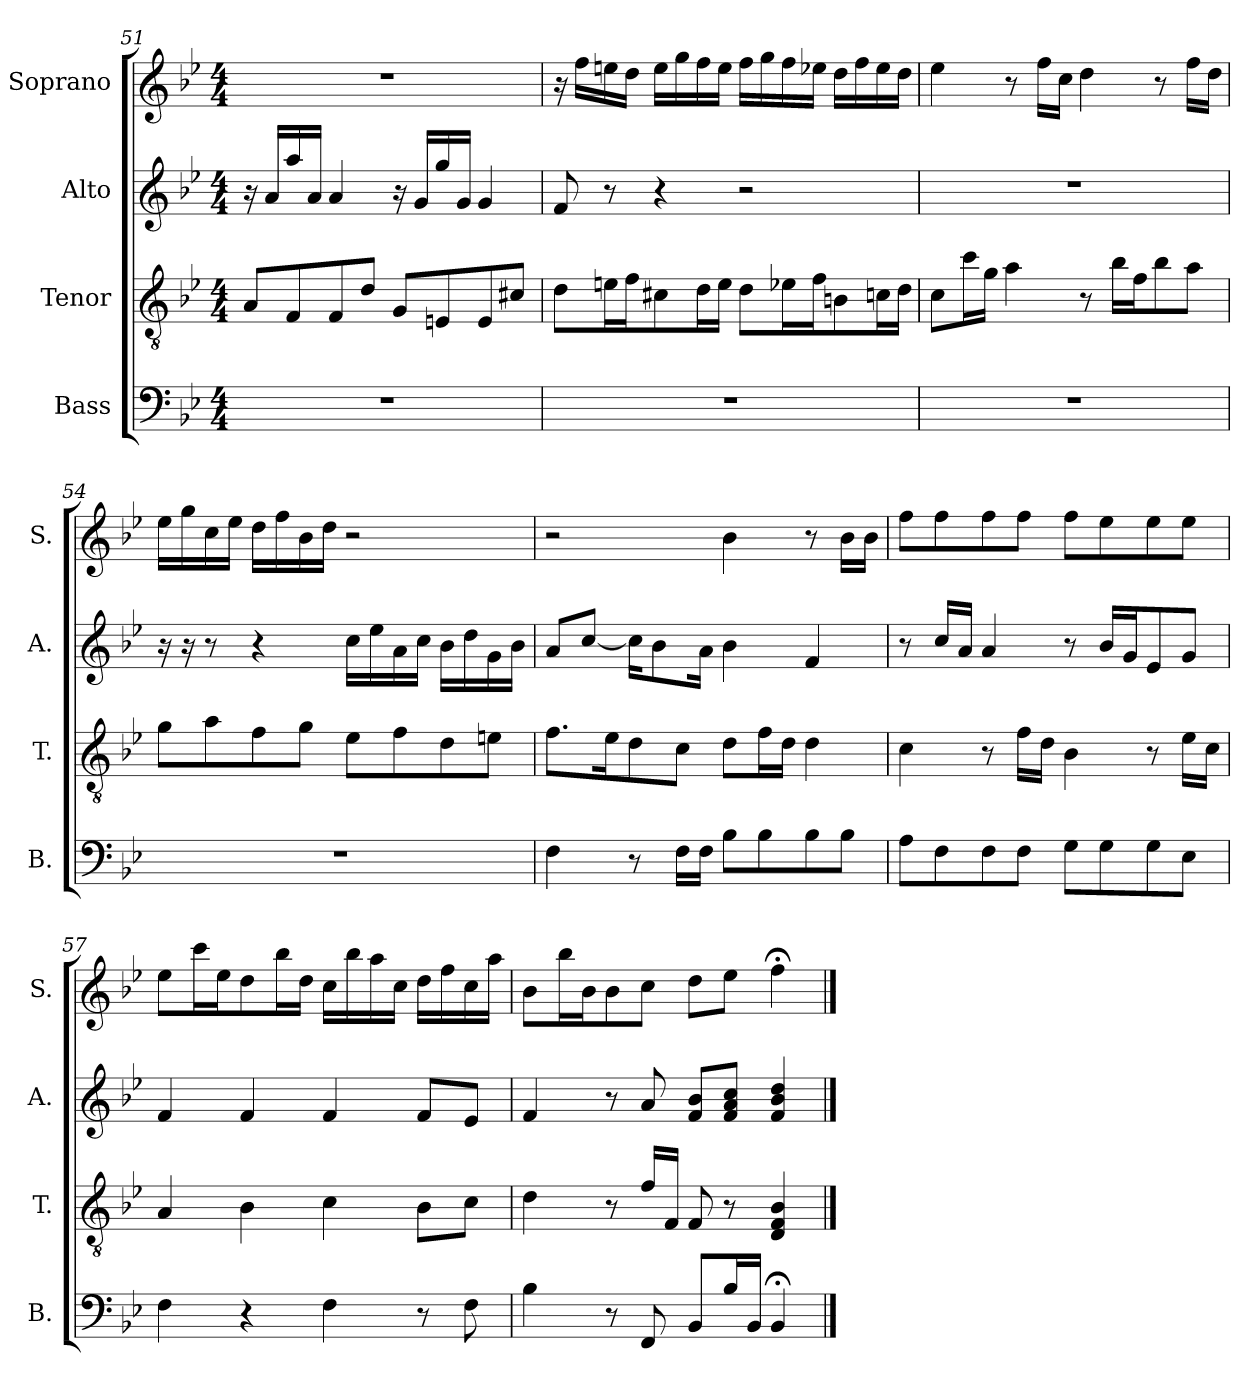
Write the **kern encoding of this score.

**kern	**kern	**kern	**kern
*part4	*part3	*part2	*part1
*staff4	*staff3	*staff2	*staff1
*I"Bass	*I"Tenor	*I"Alto	*I"Soprano
*I'B.	*I'T.	*I'A.	*I'S.
!!LO:PB:g=z
*clefF4	*clefGv2	*clefG2	*clefG2
*k[b-e-]	*k[b-e-]	*k[b-e-]	*k[b-e-]
*B-:	*B-:	*B-:	*B-:
*M4/4	*M4/4	*M4/4	*M4/4
=51	=51	=51	=51
1r	8A/L	16r	1r
.	.	16a/LL	.
.	8F/	16aa/	.
.	.	16a/JJ	.
.	8F/	4a/	.
.	8d/J	.	.
.	8G/L	16r	.
.	.	16g/LL	.
.	8En/	16gg/	.
.	.	16g/JJ	.
.	8E/	4g/	.
.	8c#X/J	.	.
=52	=52	=52	=52
1r	8d\L	8f/	16r
.	.	.	16ff\LL
.	16en\L	8r	16een\
.	16f\J	.	16dd\JJ
.	8c#X\	4r	16ee\LL
.	.	.	16gg\
.	16d\L	.	16ff\
.	16e\JJ	.	16ee\JJ
.	8d\L	2r	16ff\LL
.	.	.	16gg\
.	16e-X\L	.	16ff\
.	16f\J	.	16ee-X\JJ
.	8Bn\	.	16dd\LL
.	.	.	16ff\
.	16cn\L	.	16ee-\
.	16d\JJ	.	16dd\JJ
=53	=53	=53	=53
1r	8c\L	1r	4ee-\
.	16cc\L	.	.
.	16g\JJ	.	.
.	4a\	.	8r
.	.	.	16ff\LL
.	.	.	16cc\JJ
.	8r	.	4dd\
.	16b-\LL	.	.
.	16f\J	.	.
.	8b-\	.	8r
.	8a\J	.	16ff\LL
.	.	.	16dd\JJ
!!LO:LB:g=z
=54	=54	=54	=54
1r	8g\L	16r	16ee-\LL
.	.	16r	16gg\
.	8a\	8r	16cc\
.	.	.	16ee-\JJ
.	8f\	4r	16dd\LL
.	.	.	16ff\
.	8g\J	.	16b-\
.	.	.	16dd\JJ
.	8e-\L	16cc\LL	2r
.	.	16ee-\	.
.	8f\	16a\	.
.	.	16cc\JJ	.
.	8d\	16b-\LL	.
.	.	16dd\	.
.	8en\J	16g\	.
.	.	16b-\JJ	.
=55	=55	=55	=55
4F\	8.f\L	8a/L	2r
.	.	[8cc/J	.
.	16e-\K	.	.
8r	8d\	16cc\KL]	.
.	.	8b-\	.
16F\LL	8c\J	.	.
16F\JJ	.	16a\Jk	.
8B-\L	8d\L	4b-\	4b-\
8B-\	16f\L	.	.
.	16d\JJ	.	.
8B-\	4d\	4f/	8r
8B-\J	.	.	16b-\LL
.	.	.	16b-\JJ
=56	=56	=56	=56
8A\L	4c\	8r	8ff\L
8F\	.	16cc/LL	8ff\
.	.	16a/JJ	.
8F\	8r	4a/	8ff\
8F\J	16f\LL	.	8ff\J
.	16d\JJ	.	.
8G\L	4B-\	8r	8ff\L
8G\	.	16b-/LL	8ee-\
.	.	16g/J	.
8G\	8r	8e-/	8ee-\
8E-\J	16e-\LL	8g/J	8ee-\J
.	16c\JJ	.	.
!!LO:LB:g=z
=57	=57	=57	=57
4F\	4A/	4f/	8ee-\L
.	.	.	16ccc\L
.	.	.	16ee-\J
4r	4B-\	4f/	8dd\
.	.	.	16bb-\L
.	.	.	16dd\JJ
4F\	4c\	4f/	16cc\LL
.	.	.	16bb-\
.	.	.	16aa\
.	.	.	16cc\JJ
8r	8B-\L	8f/L	16dd\LL
.	.	.	16ff\
8F\	8c\J	8e-/J	16cc\
.	.	.	16aa\JJ
=58	=58	=58	=58
4B-\	4d\	4f/	8b-\L
.	.	.	16bb-\L
.	.	.	16b-\J
8r	8r	8r	8b-\
8FF/	16f/LL	8a/	8cc\J
.	16F/JJ	.	.
8BB-/L	8F/	8f/ 8b-/L	8dd\L
16B-/L	8r	8f/ 8a/ 8cc/J	8ee-\J
16BB-/JJ	.	.	.
4BB-;/	4D/ 4F/ 4B-/	4f/ 4b-/ 4dd/	4ff;<\
==	==	==	==
*-	*-	*-	*-
